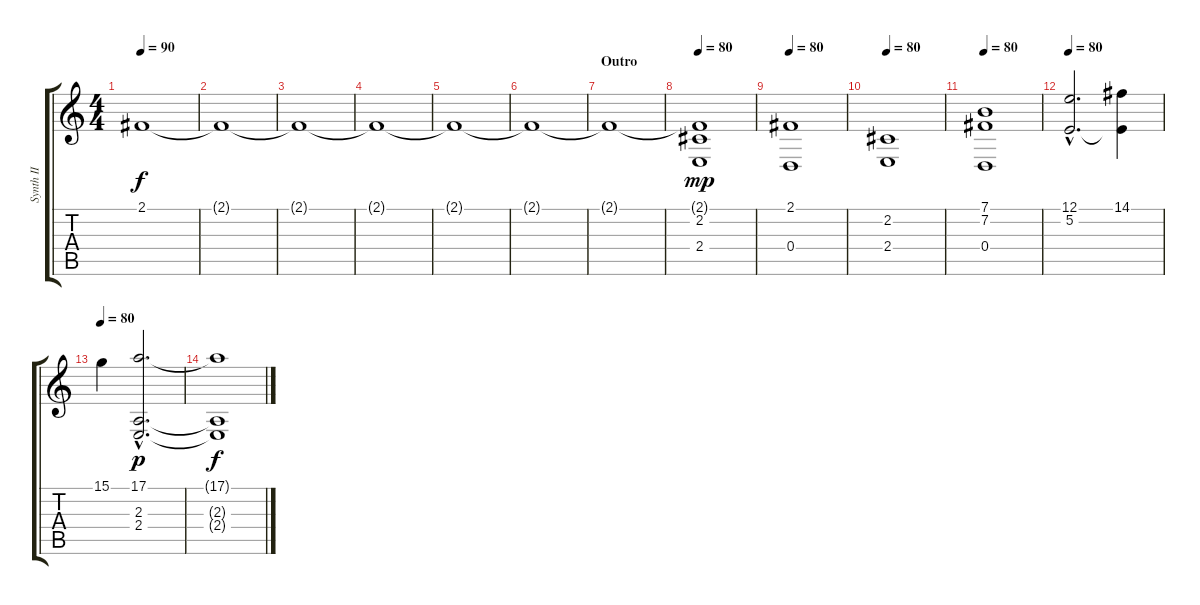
\track ("Synth II" "Synth II") {instrument pad6metallic}
\staff {score tabs}
\tuning (E4 B3 G3 D3 A2 E2) {hide}
\ts (4 4)
\tempo 90
\clef g2
\ks c
2.1{t}.1{dy f} |
2.1{t}.1 |
2.1{t}.1 |
2.1{t}.1 |
2.1{t}.1 |
2.1{t}.1 |
\section ("" "Outro")
2.1{t}.1 |
\tempo 80
(2.1{t} 2.2 2.4).1{dy mp instrument stringensemble2} |
\tempo 80
(2.1 0.4).1{instrument stringensemble2} |
\tempo 80
(2.2 2.4).1{instrument stringensemble2} |
\tempo 80
(7.1 7.2 0.4).1{instrument stringensemble2} |
\tempo 80
(12.1{hac} 5.2{hac}).2{d instrument stringensemble2} (14.1 5.2{t}).4 |
\tempo 80
15.1.4{instrument stringensemble2} (17.1{hac} 2.3{hac} 2.4{hac}).2{d dy p} |
(17.1{t} 2.3{t} 2.4{t}).1{dy f}
